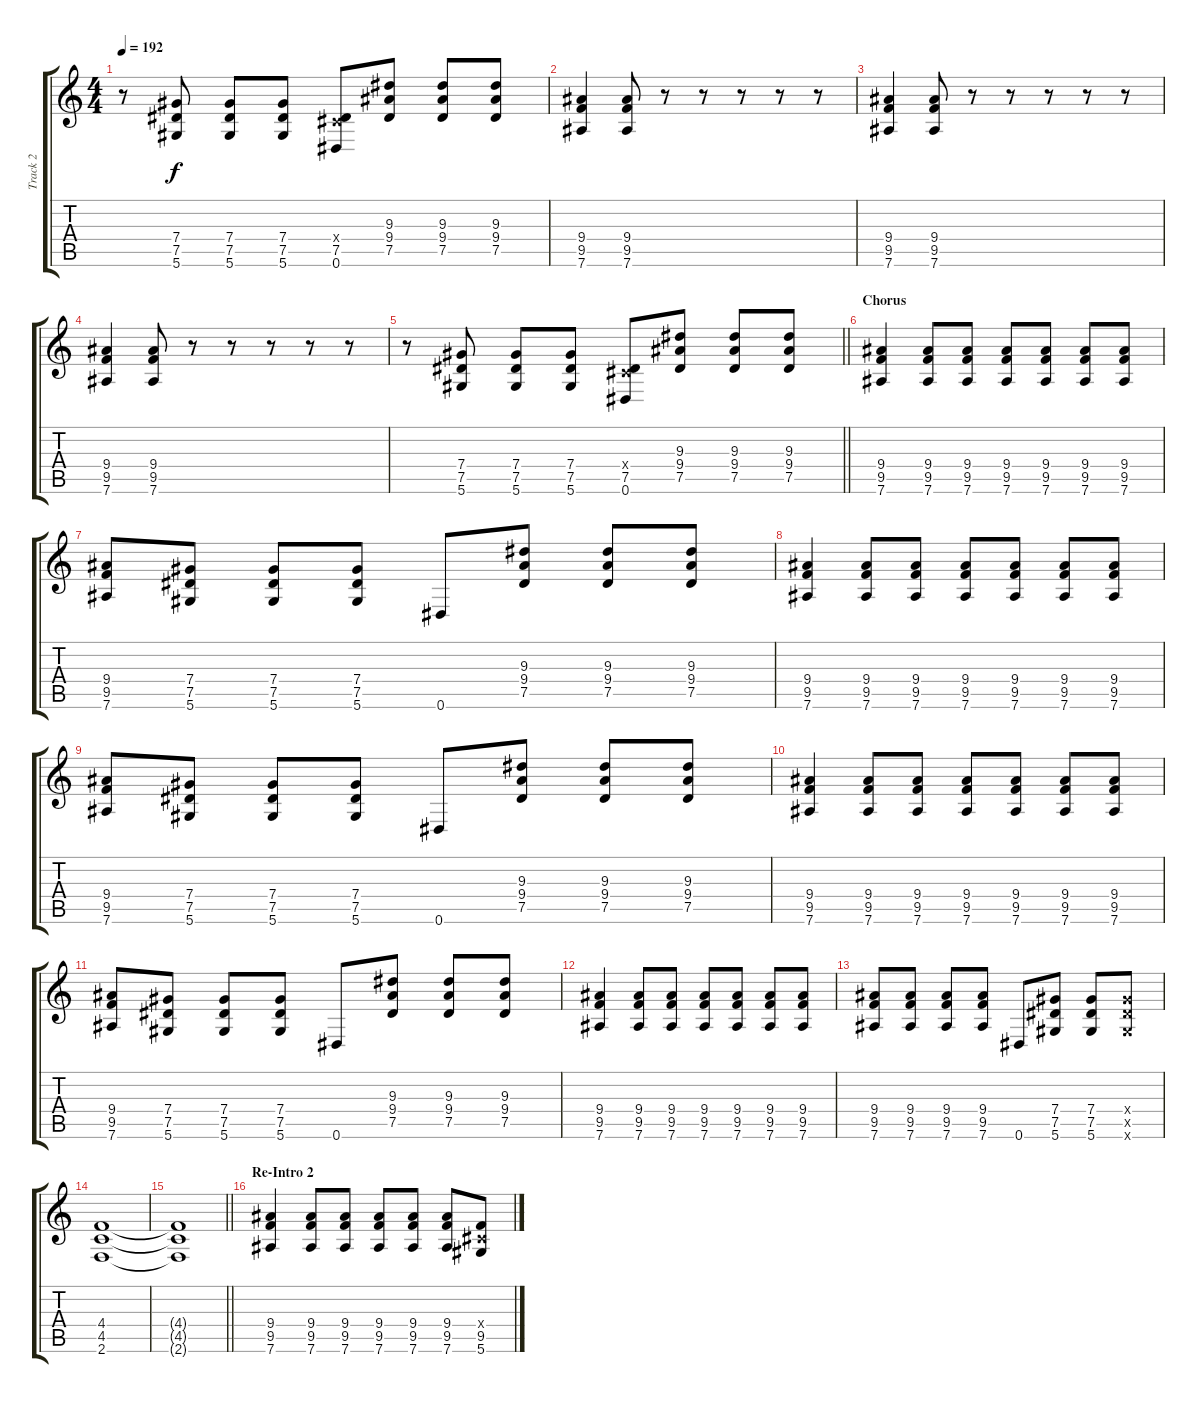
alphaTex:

\track ("Track 2" "Track 2") {instrument distortionguitar}
\staff {score tabs}
\tuning (Eb4 Bb3 Gb3 Db3 Ab2 Eb2) {hide}
\ts (4 4)
\tempo 192
\clef g2
\ks c
r.8{dy f} (7.4 7.5 5.6).8 (7.4 7.5 5.6).8 (7.4 7.5 5.6).8 (0.4{x} 7.5 0.6).8 (9.3 9.4 7.5).8 (9.3 9.4 7.5).8 (9.3 9.4 7.5).8 |
(9.4 9.5 7.6).4 (9.4 9.5 7.6).8 r.8 r.8 r.8 r.8 r.8 |
(9.4 9.5 7.6).4 (9.4 9.5 7.6).8 r.8 r.8 r.8 r.8 r.8 |
(9.4 9.5 7.6).4 (9.4 9.5 7.6).8 r.8 r.8 r.8 r.8 r.8 |
\barLineRight lightlight
r.8 (7.4 7.5 5.6).8 (7.4 7.5 5.6).8 (7.4 7.5 5.6).8 (0.4{x} 7.5 0.6).8 (9.3 9.4 7.5).8 (9.3 9.4 7.5).8 (9.3 9.4 7.5).8 |
\section ("" "Chorus")
(9.4 9.5 7.6).4 (9.4 9.5 7.6).8 (9.4 9.5 7.6).8 (9.4 9.5 7.6).8 (9.4 9.5 7.6).8 (9.4 9.5 7.6).8 (9.4 9.5 7.6).8 |
(9.4 9.5 7.6).8 (7.4 7.5 5.6).8 (7.4 7.5 5.6).8 (7.4 7.5 5.6).8 0.6.8 (9.3 9.4 7.5).8 (9.3 9.4 7.5).8 (9.3 9.4 7.5).8 |
(9.4 9.5 7.6).4 (9.4 9.5 7.6).8 (9.4 9.5 7.6).8 (9.4 9.5 7.6).8 (9.4 9.5 7.6).8 (9.4 9.5 7.6).8 (9.4 9.5 7.6).8 |
(9.4 9.5 7.6).8 (7.4 7.5 5.6).8 (7.4 7.5 5.6).8 (7.4 7.5 5.6).8 0.6.8 (9.3 9.4 7.5).8 (9.3 9.4 7.5).8 (9.3 9.4 7.5).8 |
(9.4 9.5 7.6).4 (9.4 9.5 7.6).8 (9.4 9.5 7.6).8 (9.4 9.5 7.6).8 (9.4 9.5 7.6).8 (9.4 9.5 7.6).8 (9.4 9.5 7.6).8 |
(9.4 9.5 7.6).8 (7.4 7.5 5.6).8 (7.4 7.5 5.6).8 (7.4 7.5 5.6).8 0.6.8 (9.3 9.4 7.5).8 (9.3 9.4 7.5).8 (9.3 9.4 7.5).8 |
(9.4 9.5 7.6).4 (9.4 9.5 7.6).8 (9.4 9.5 7.6).8 (9.4 9.5 7.6).8 (9.4 9.5 7.6).8 (9.4 9.5 7.6).8 (9.4 9.5 7.6).8 |
(9.4 9.5 7.6).8 (9.4 9.5 7.6).8 (9.4 9.5 7.6).8 (9.4 9.5 7.6).8 0.6.8 (7.4 7.5 5.6).8 (7.4 7.5 5.6).8 (7.4{x} 7.5{x} 5.6{x}).8 |
(4.4 4.5 2.6).1 |
\barLineRight lightlight
(4.4{t} 4.5{t} 2.6{t}).1 |
\section ("" "Re-Intro 2")
(9.4 9.5 7.6).4 (9.4 9.5 7.6).8 (9.4 9.5 7.6).8 (9.4 9.5 7.6).8 (9.4 9.5 7.6).8 (9.4 9.5 7.6).8 (0.4{x} 9.5 5.6).8
